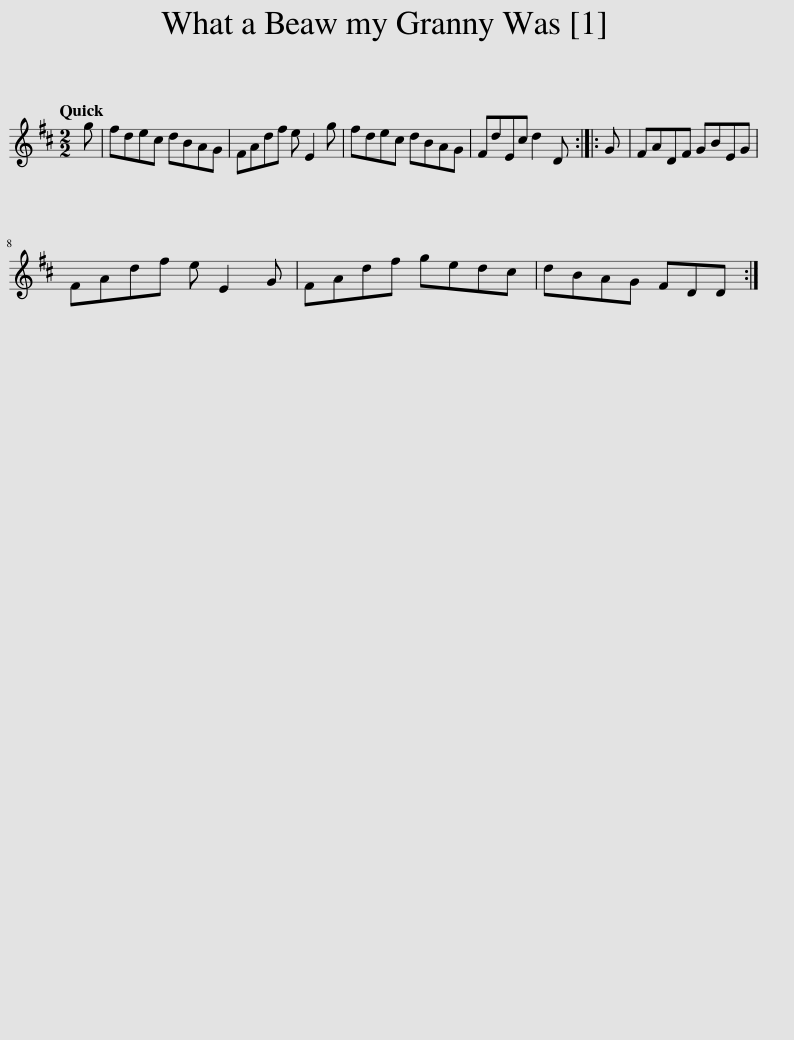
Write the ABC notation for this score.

X:1
L:1/8
Q:1/4=120
M:2/2
I:linebreak $
K:D
V:1 treble
V:1
 g | fdec dBAG | FAdf e E2 g | fdec dBAG | FdEc d2 D :: %5
 G | FADF GBEG |$ FAdf e E2 G | FAdf gedc | dBAG FDD :| %10
